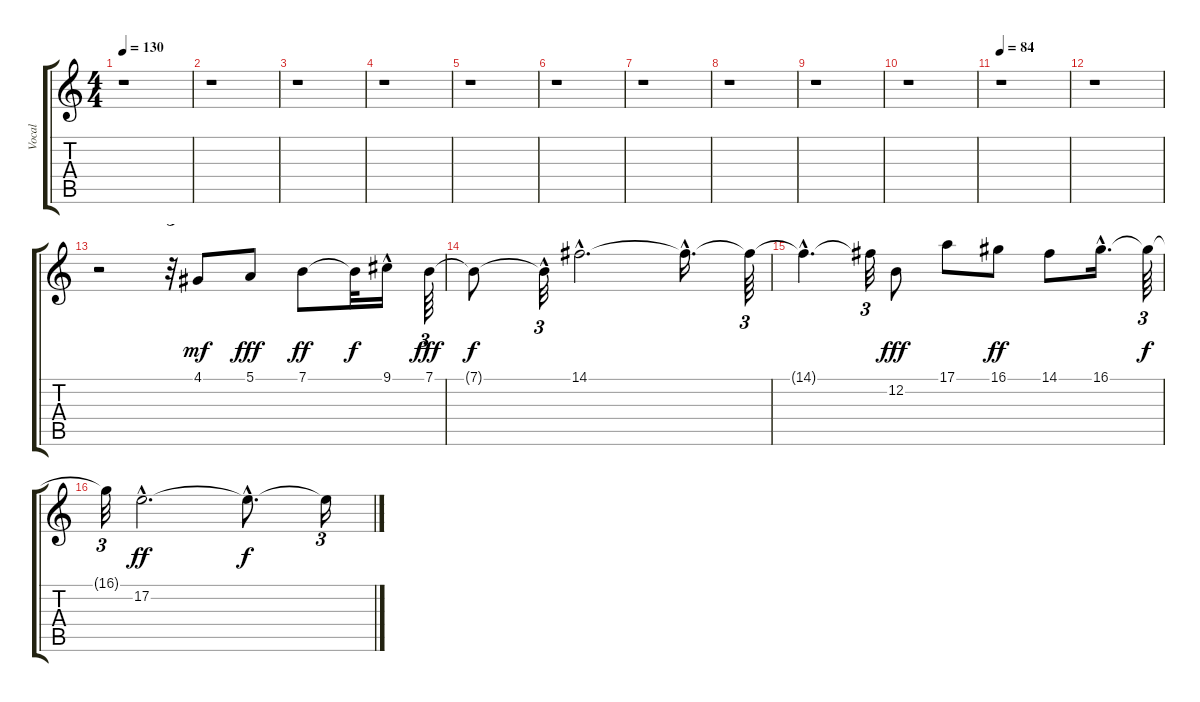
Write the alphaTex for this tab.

\track ("Vocal" "Vocal") {instrument flute}
\staff {score tabs}
\tuning (E4 B3 G3 D3 A2 E2) {hide}
\ts (4 4)
\tempo 130
\clef g2
\ks c
r.1{dy f} |
r.1 |
r.1 |
r.1 |
r.1 |
r.1 |
r.1 |
r.1 |
r.1 |
r.1 |
\tempo 84
r.1 |
r.1 |
r.2 r.32{tu (3 2)} 4.1.8{dy mf} 5.1.8{dy fff} 7.1.8{dy ff} 7.1{t}.32{dy f} 9.1{hac}.16 7.1.64{tu (3 2) dy fff} |
7.1{t}.8{dy f} 7.1{hac t}.32{tu (3 2)} 14.1{hac}.2{d} 14.1{hac t}.16{d} 14.1{t}.64{tu (3 2)} |
14.1{hac t}.4{d} 14.1{t}.32{tu (3 2)} 12.2.8{dy fff} 17.1.8 16.1.8{dy ff} 14.1.8 16.1{hac}.16{d} 16.1{t}.64{tu (3 2) dy f} |
16.1{t}.32{tu (3 2)} 17.2{hac}.2{d dy ff} 17.2{hac t}.8{d dy f} 17.2{t}.16{tu (3 2)}
